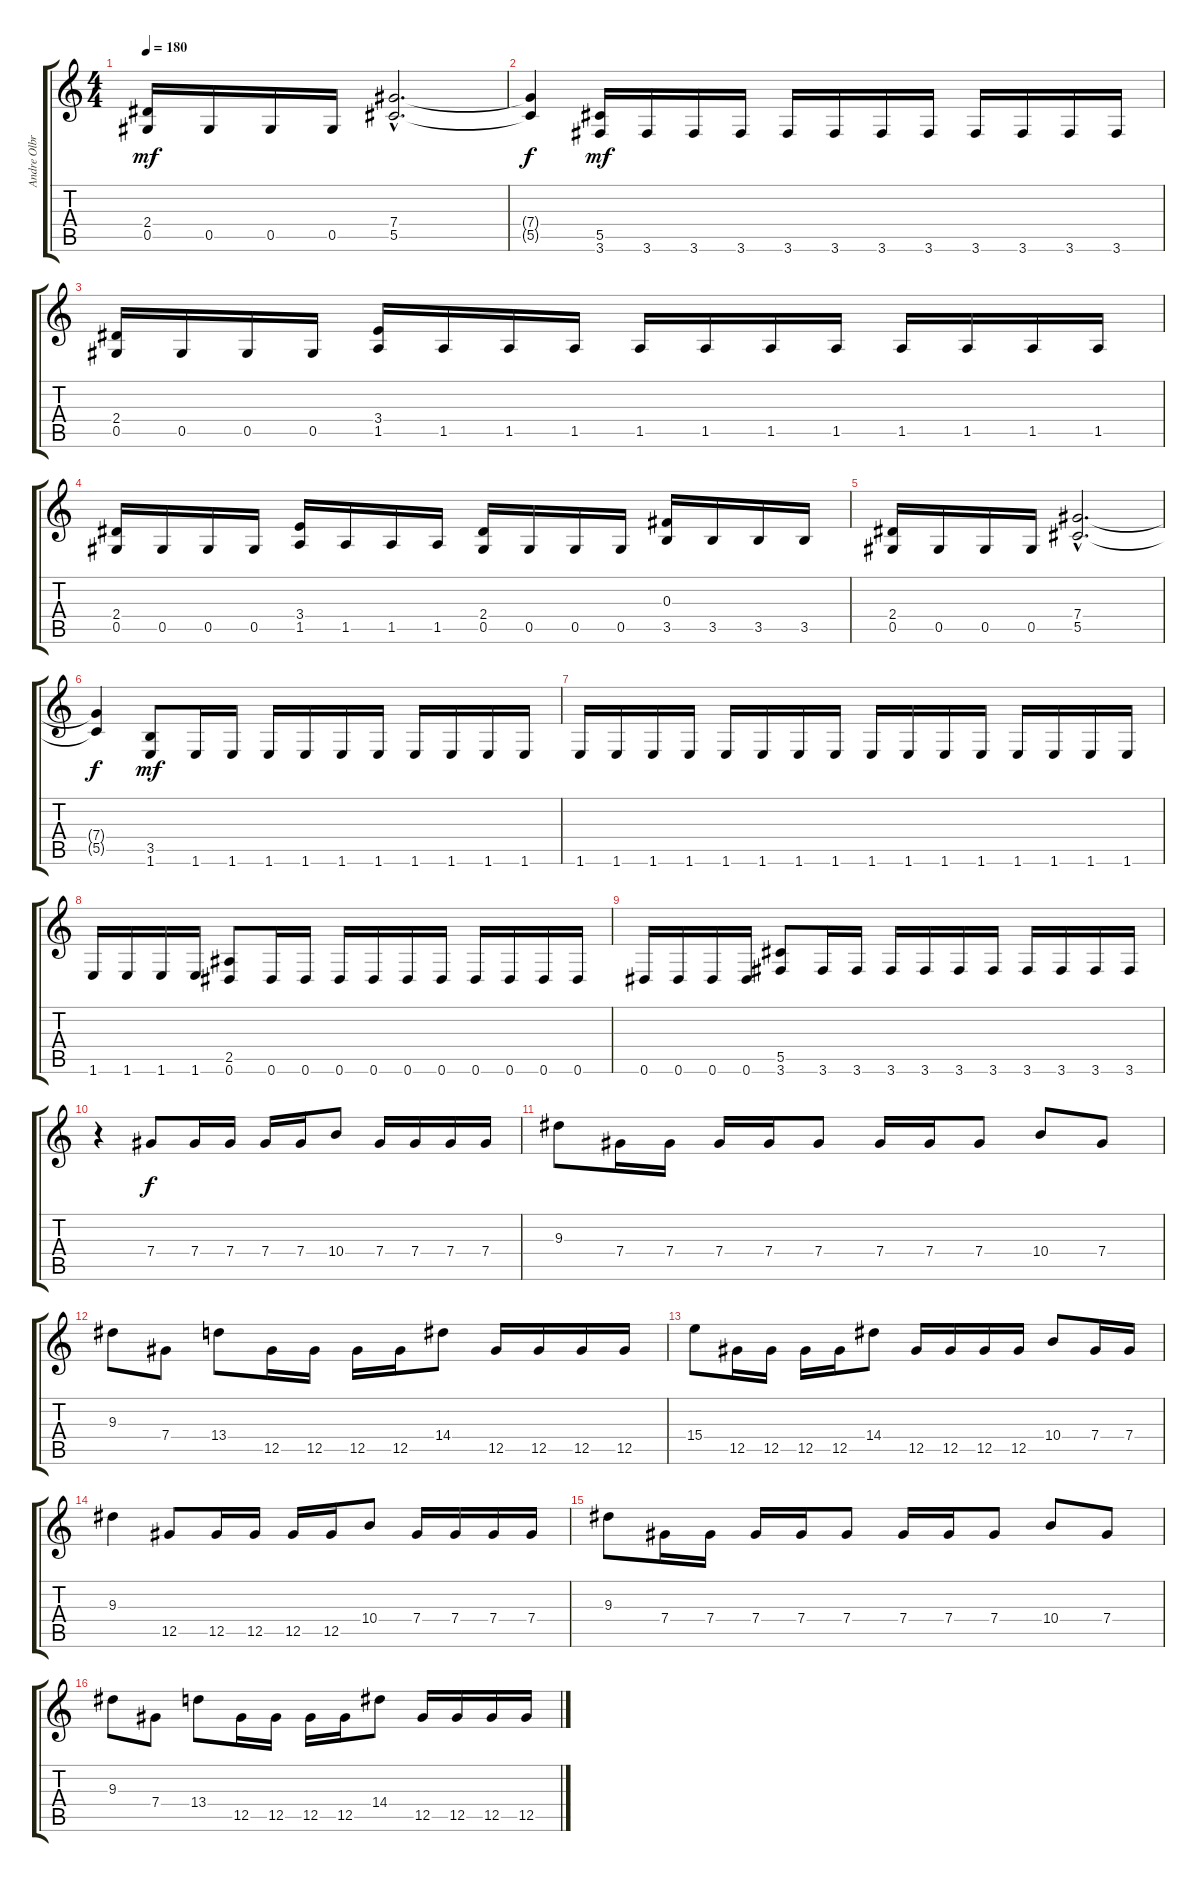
\track ("Andre Olbrich" "Andre Olbr") {instrument overdrivenguitar}
\staff {score tabs}
\tuning (Eb4 Bb3 Gb3 Db3 Ab2 Eb2) {hide}
\ts (4 4)
\tempo 180
\clef g2
\ks c
(2.4 0.5).16{dy mf} 0.5.16 0.5.16 0.5.16 (7.4{hac} 5.5{hac}).2{d} |
(7.4{t} 5.5{t}).4{dy f} (5.5 3.6).16{dy mf} 3.6.16 3.6.16 3.6.16 3.6.16 3.6.16 3.6.16 3.6.16 3.6.16 3.6.16 3.6.16 3.6.16 |
(2.4 0.5).16 0.5.16 0.5.16 0.5.16 (3.4 1.5).16 1.5.16 1.5.16 1.5.16 1.5.16 1.5.16 1.5.16 1.5.16 1.5.16 1.5.16 1.5.16 1.5.16 |
(2.4 0.5).16 0.5.16 0.5.16 0.5.16 (3.4 1.5).16 1.5.16 1.5.16 1.5.16 (2.4 0.5).16 0.5.16 0.5.16 0.5.16 (0.3 3.5).16 3.5.16 3.5.16 3.5.16 |
(2.4 0.5).16 0.5.16 0.5.16 0.5.16 (7.4{hac} 5.5{hac}).2{d} |
(7.4{t} 5.5{t}).4{dy f} (3.5 1.6).8{dy mf} 1.6.16 1.6.16 1.6.16 1.6.16 1.6.16 1.6.16 1.6.16 1.6.16 1.6.16 1.6.16 |
1.6.16 1.6.16 1.6.16 1.6.16 1.6.16 1.6.16 1.6.16 1.6.16 1.6.16 1.6.16 1.6.16 1.6.16 1.6.16 1.6.16 1.6.16 1.6.16 |
1.6.16 1.6.16 1.6.16 1.6.16 (2.5 0.6).8 0.6.16 0.6.16 0.6.16 0.6.16 0.6.16 0.6.16 0.6.16 0.6.16 0.6.16 0.6.16 |
0.6.16 0.6.16 0.6.16 0.6.16 (5.5 3.6).8 3.6.16 3.6.16 3.6.16 3.6.16 3.6.16 3.6.16 3.6.16 3.6.16 3.6.16 3.6.16 |
r.4 7.4.8{dy f} 7.4.16 7.4.16 7.4.16 7.4.16 10.4.8 7.4.16 7.4.16 7.4.16 7.4.16 |
9.3.8 7.4.16 7.4.16 7.4.16 7.4.16 7.4.8 7.4.16 7.4.16 7.4.8 10.4.8 7.4.8 |
9.3.8 7.4.8 13.4.8 12.5.16 12.5.16 12.5.16 12.5.16 14.4.8 12.5.16 12.5.16 12.5.16 12.5.16 |
15.4.8 12.5.16 12.5.16 12.5.16 12.5.16 14.4.8 12.5.16 12.5.16 12.5.16 12.5.16 10.4.8 7.4.16 7.4.16 |
9.3.4 12.5.8 12.5.16 12.5.16 12.5.16 12.5.16 10.4.8 7.4.16 7.4.16 7.4.16 7.4.16 |
9.3.8 7.4.16 7.4.16 7.4.16 7.4.16 7.4.8 7.4.16 7.4.16 7.4.8 10.4.8 7.4.8 |
9.3.8 7.4.8 13.4.8 12.5.16 12.5.16 12.5.16 12.5.16 14.4.8 12.5.16 12.5.16 12.5.16 12.5.16
